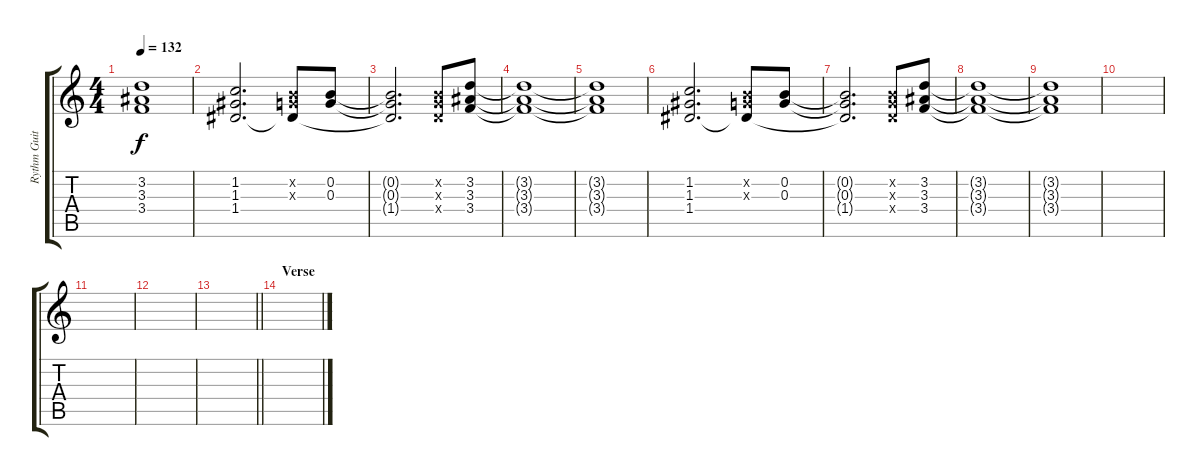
\track ("Rythm Guitar (Angus Young)" "Rythm Guit") {instrument overdrivenguitar}
\staff {score tabs}
\tuning (E4 B3 G3 D3 A2 E2) {hide}
\ts (4 4)
\tempo 132
\clef g2
\ks c
(3.2{t} 3.3{t} 3.4{t}).1{dy f} |
(1.2 1.3 1.4).2{d} (0.2{x} 0.3{x} 1.4{t}).8 (0.2 0.3).8 |
(0.2{t} 0.3{t} 1.4{t}).2{d} (0.2{x} 0.3{x} 0.4{x}).8 (3.2 3.3 3.4).8 |
(3.2{t} 3.3{t} 3.4{t}).1 |
(3.2{t} 3.3{t} 3.4{t}).1 |
(1.2 1.3 1.4).2{d} (0.2{x} 0.3{x} 1.4{t}).8 (0.2 0.3).8 |
(0.2{t} 0.3{t} 1.4{t}).2{d} (0.2{x} 0.3{x} 0.4{x}).8 (3.2 3.3 3.4).8 |
(3.2{t} 3.3{t} 3.4{t}).1 |
(3.2{t} 3.3{t} 3.4{t}).1 |
|
|
|
\barLineRight lightlight
|
\section ("" "Verse")
